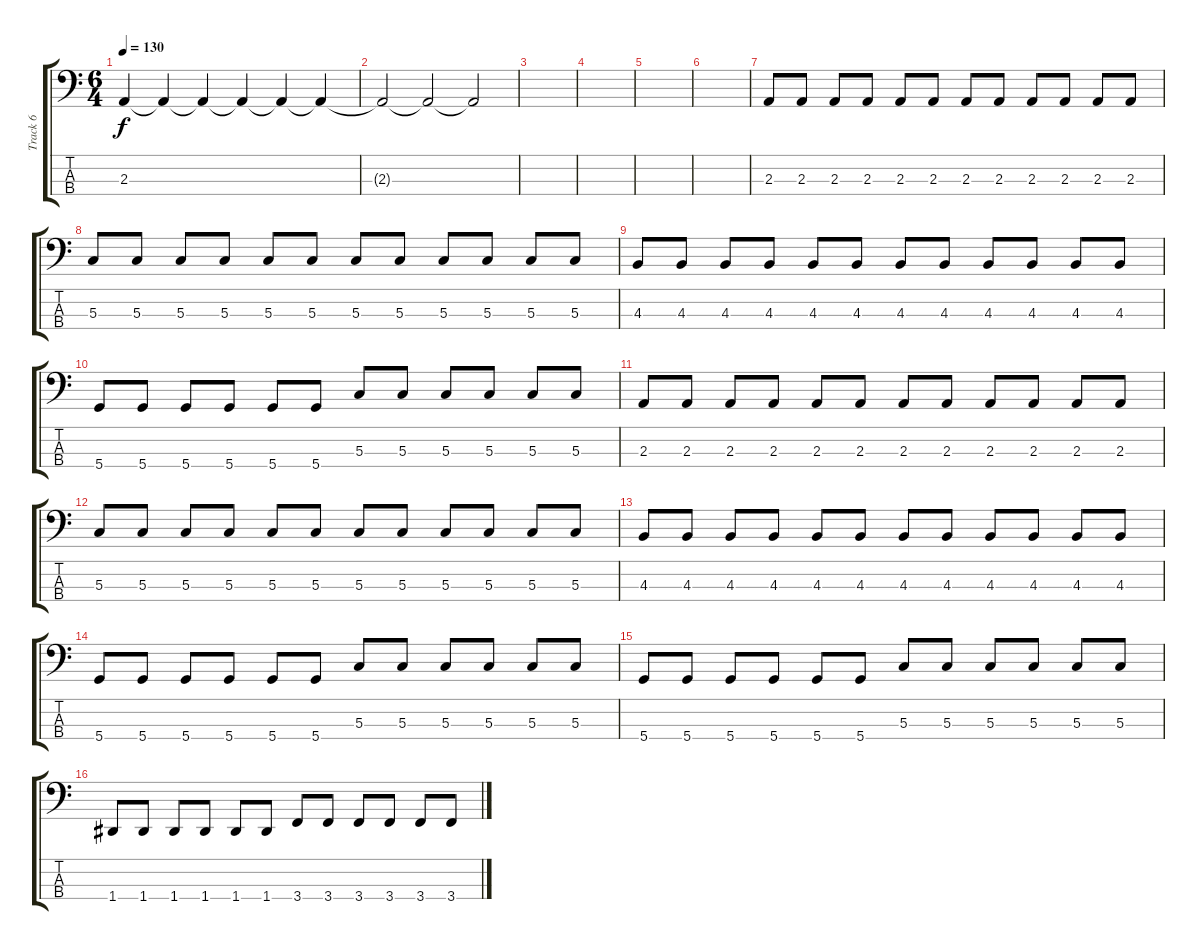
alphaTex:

\track ("Track 6" "Track 6") {instrument electricbasspick}
\staff {score tabs}
\tuning (F2 C2 G1 D1) {hide}
\ts (6 4)
\tempo 130
\clef f4
\ks c
2.3.4{dy f} 2.3{t}.4 2.3{t}.4 2.3{t}.4 2.3{t}.4 2.3{t}.4 |
2.3{t}.2 2.3{t}.2 2.3{t}.2 |
|
|
|
|
2.3.8 2.3.8 2.3.8 2.3.8 2.3.8 2.3.8 2.3.8 2.3.8 2.3.8 2.3.8 2.3.8 2.3.8 |
5.3.8 5.3.8 5.3.8 5.3.8 5.3.8 5.3.8 5.3.8 5.3.8 5.3.8 5.3.8 5.3.8 5.3.8 |
4.3.8 4.3.8 4.3.8 4.3.8 4.3.8 4.3.8 4.3.8 4.3.8 4.3.8 4.3.8 4.3.8 4.3.8 |
5.4.8 5.4.8 5.4.8 5.4.8 5.4.8 5.4.8 5.3.8 5.3.8 5.3.8 5.3.8 5.3.8 5.3.8 |
2.3.8 2.3.8 2.3.8 2.3.8 2.3.8 2.3.8 2.3.8 2.3.8 2.3.8 2.3.8 2.3.8 2.3.8 |
5.3.8 5.3.8 5.3.8 5.3.8 5.3.8 5.3.8 5.3.8 5.3.8 5.3.8 5.3.8 5.3.8 5.3.8 |
4.3.8 4.3.8 4.3.8 4.3.8 4.3.8 4.3.8 4.3.8 4.3.8 4.3.8 4.3.8 4.3.8 4.3.8 |
5.4.8 5.4.8 5.4.8 5.4.8 5.4.8 5.4.8 5.3.8 5.3.8 5.3.8 5.3.8 5.3.8 5.3.8 |
5.4.8 5.4.8 5.4.8 5.4.8 5.4.8 5.4.8 5.3.8 5.3.8 5.3.8 5.3.8 5.3.8 5.3.8 |
1.4.8 1.4.8 1.4.8 1.4.8 1.4.8 1.4.8 3.4.8 3.4.8 3.4.8 3.4.8 3.4.8 3.4.8
